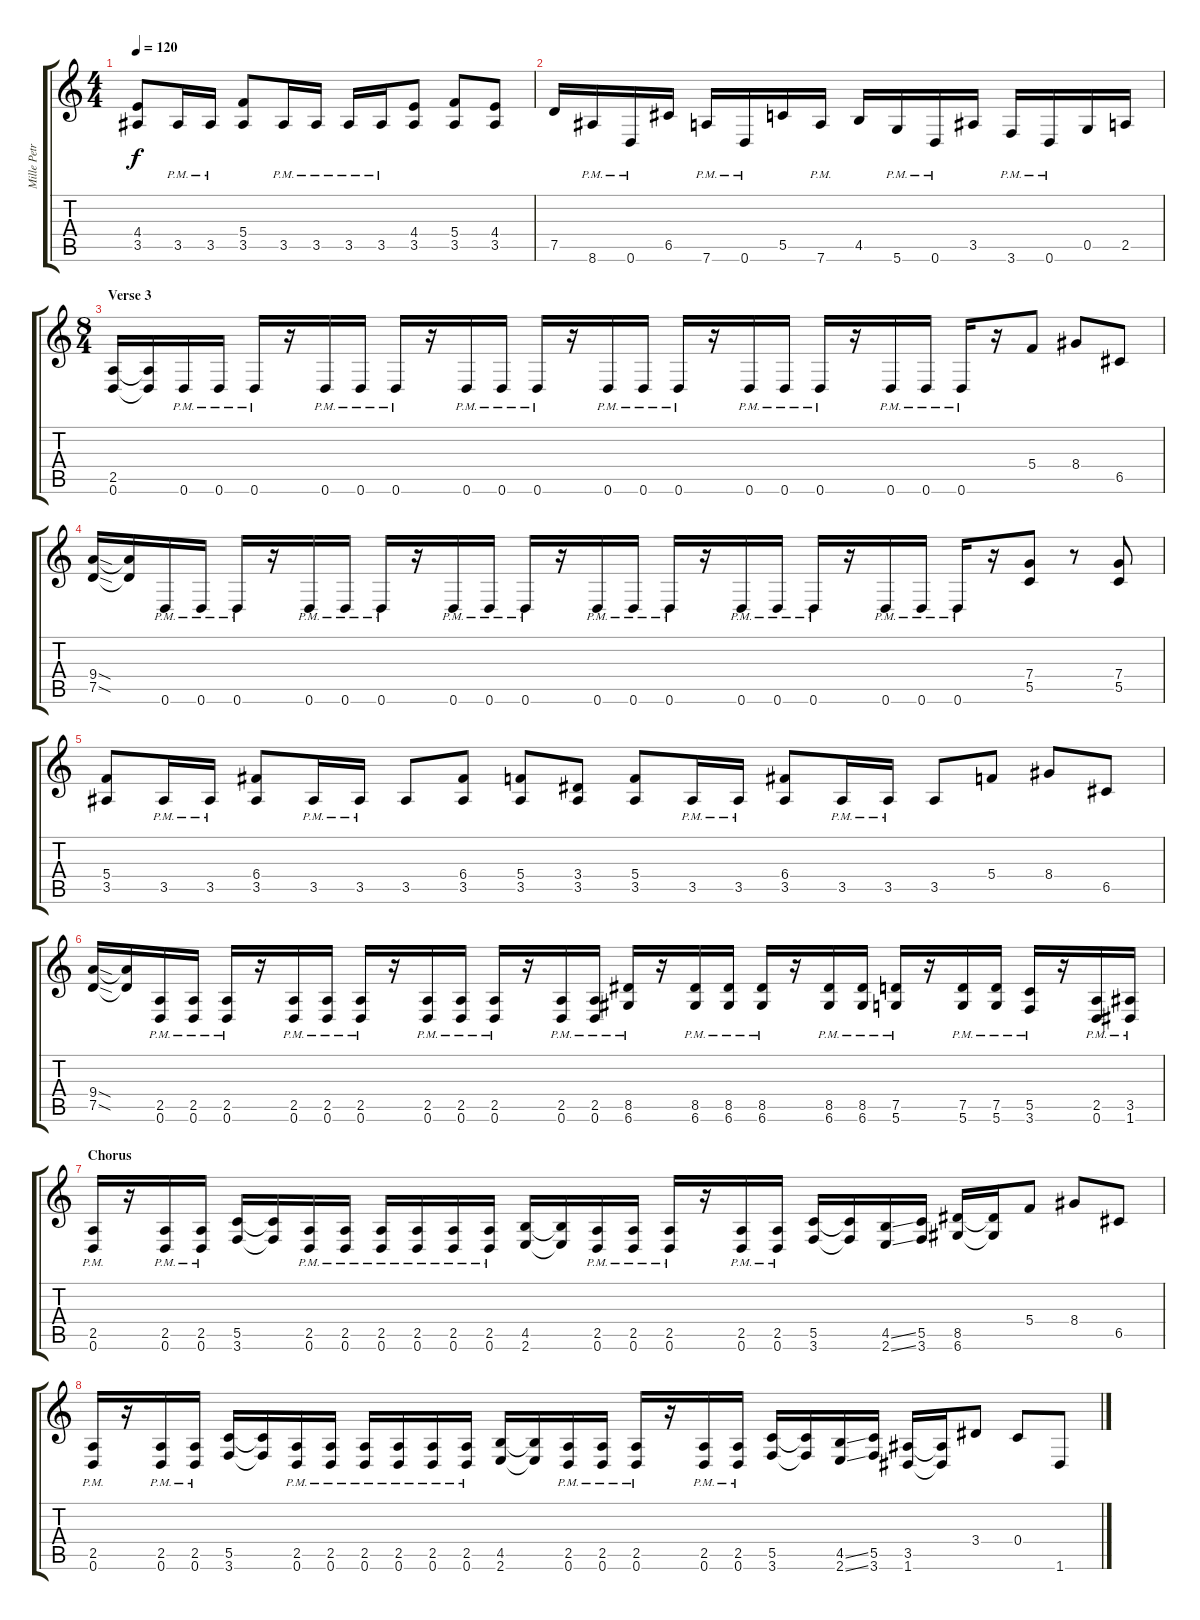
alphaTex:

\track ("Mille Petrozza" "Mille Petr") {instrument distortionguitar}
\staff {score tabs}
\tuning (D4 A3 F3 C3 G2 D2) {hide}
\ts (4 4)
\tempo 120
\clef g2
\ks c
(4.4 3.5).8{dy f} 3.5{pm}.16 3.5{pm}.16 (5.4 3.5).8 3.5{pm}.16 3.5{pm}.16 3.5{pm}.16 3.5{pm}.16 (4.4 3.5).8 (5.4 3.5).8 (4.4 3.5).8 |
7.5.16 8.6{pm}.16 0.6{pm}.16 6.5.16 7.6{pm}.16 0.6{pm}.16 5.5.16 7.6{pm}.16 4.5.16 5.6{pm}.16 0.6{pm}.16 3.5.16 3.6{pm}.16 0.6{pm}.16 0.5.16 2.5.16 |
\ts (8 4)
\section ("" "Verse 3")
(2.5 0.6).16 (2.5{t} 0.6{t}).16 0.6{pm}.16 0.6{pm}.16 0.6{pm}.16 r.16 0.6{pm}.16 0.6{pm}.16 0.6{pm}.16 r.16 0.6{pm}.16 0.6{pm}.16 0.6{pm}.16 r.16 0.6{pm}.16 0.6{pm}.16 0.6{pm}.16 r.16 0.6{pm}.16 0.6{pm}.16 0.6{pm}.16 r.16 0.6{pm}.16 0.6{pm}.16 0.6{pm}.16 r.16 5.4.8 8.4.8 6.5.8 |
(9.4{sod} 7.5{sod}).16 (9.4{t} 7.5{t}).16 0.6{pm}.16 0.6{pm}.16 0.6{pm}.16 r.16 0.6{pm}.16 0.6{pm}.16 0.6{pm}.16 r.16 0.6{pm}.16 0.6{pm}.16 0.6{pm}.16 r.16 0.6{pm}.16 0.6{pm}.16 0.6{pm}.16 r.16 0.6{pm}.16 0.6{pm}.16 0.6{pm}.16 r.16 0.6{pm}.16 0.6{pm}.16 0.6{pm}.16 r.16 (7.4 5.5).8 r.8 (7.4 5.5).8 |
(5.4 3.5).8 3.5{pm}.16 3.5{pm}.16 (6.4 3.5).8 3.5{pm}.16 3.5{pm}.16 3.5.8 (6.4 3.5).8 (5.4 3.5).8 (3.4 3.5).8 (5.4 3.5).8 3.5{pm}.16 3.5{pm}.16 (6.4 3.5).8 3.5{pm}.16 3.5{pm}.16 3.5.8 5.4.8 8.4.8 6.5.8 |
(9.4{sod} 7.5{sod}).16 (9.4{t} 7.5{t}).16 (2.5{pm} 0.6{pm}).16 (2.5{pm} 0.6{pm}).16 (2.5{pm} 0.6{pm}).16 r.16 (2.5{pm} 0.6{pm}).16 (2.5{pm} 0.6{pm}).16 (2.5{pm} 0.6{pm}).16 r.16 (2.5{pm} 0.6{pm}).16 (2.5{pm} 0.6{pm}).16 (2.5{pm} 0.6{pm}).16 r.16 (2.5{pm} 0.6{pm}).16 (2.5{pm} 0.6{pm}).16 (8.5{pm} 6.6{pm}).16 r.16 (8.5{pm} 6.6{pm}).16 (8.5{pm} 6.6{pm}).16 (8.5{pm} 6.6{pm}).16 r.16 (8.5{pm} 6.6{pm}).16 (8.5{pm} 6.6{pm}).16 (7.5{pm} 5.6{pm}).16 r.16 (7.5{pm} 5.6{pm}).16 (7.5{pm} 5.6{pm}).16 (5.5{pm} 3.6{pm}).16 r.16 (2.5{pm} 0.6{pm}).16 (3.5{pm} 1.6{pm}).16 |
\section ("" "Chorus")
(2.5{pm} 0.6{pm}).16 r.16 (2.5{pm} 0.6{pm}).16 (2.5{pm} 0.6{pm}).16 (5.5 3.6).16 (5.5{t} 3.6{t}).16 (2.5{pm} 0.6{pm}).16 (2.5{pm} 0.6{pm}).16 (2.5{pm} 0.6{pm}).16 (2.5{pm} 0.6{pm}).16 (2.5{pm} 0.6{pm}).16 (2.5{pm} 0.6{pm}).16 (4.5 2.6).16 (4.5{t} 2.6{t}).16 (2.5{pm} 0.6{pm}).16 (2.5{pm} 0.6{pm}).16 (2.5{pm} 0.6{pm}).16 r.16 (2.5{pm} 0.6{pm}).16 (2.5{pm} 0.6{pm}).16 (5.5 3.6).16 (5.5{t} 3.6{t}).16 (4.5{ss} 2.6{ss}).16 (5.5 3.6).16 (8.5 6.6).16 (8.5{t} 6.6{t}).16 5.4.8 8.4.8 6.5.8 |
(2.5{pm} 0.6{pm}).16 r.16 (2.5{pm} 0.6{pm}).16 (2.5{pm} 0.6{pm}).16 (5.5 3.6).16 (5.5{t} 3.6{t}).16 (2.5{pm} 0.6{pm}).16 (2.5{pm} 0.6{pm}).16 (2.5{pm} 0.6{pm}).16 (2.5{pm} 0.6{pm}).16 (2.5{pm} 0.6{pm}).16 (2.5{pm} 0.6{pm}).16 (4.5 2.6).16 (4.5{t} 2.6{t}).16 (2.5{pm} 0.6{pm}).16 (2.5{pm} 0.6{pm}).16 (2.5{pm} 0.6{pm}).16 r.16 (2.5{pm} 0.6{pm}).16 (2.5{pm} 0.6{pm}).16 (5.5 3.6).16 (5.5{t} 3.6{t}).16 (4.5{ss} 2.6{ss}).16 (5.5 3.6).16 (3.5 1.6).16 (3.5{t} 1.6{t}).16 3.4.8 0.4.8 1.6.8
